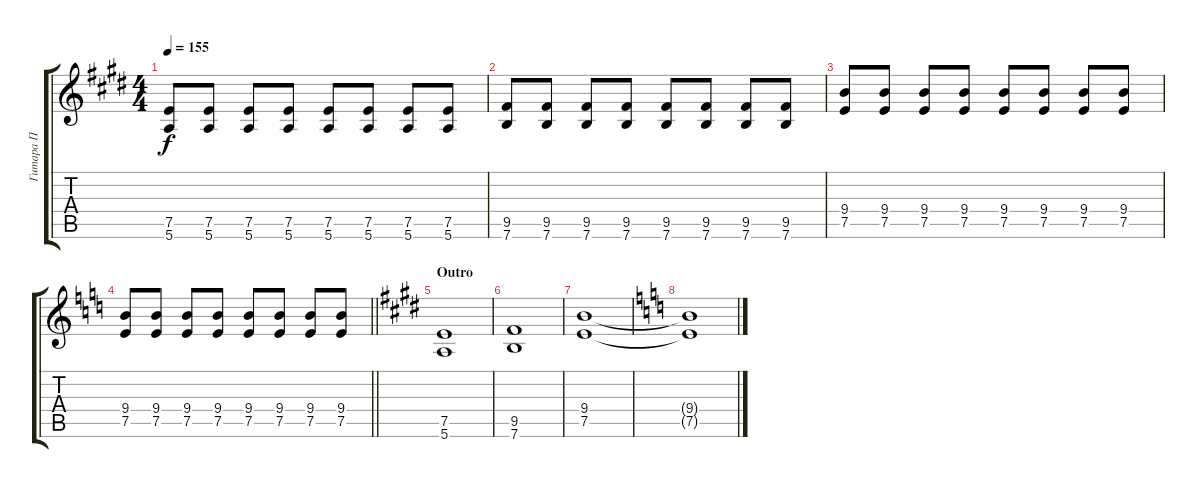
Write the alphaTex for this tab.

\track ("Гитара П" "Гитара П") {instrument acousticguitarsteel}
\staff {score tabs}
\tuning (E4 B3 G3 D3 A2 E2) {hide}
\ts (4 4)
\tempo 155
\clef g2
\ks e
(7.5 5.6).8{dy f} (7.5 5.6).8 (7.5 5.6).8 (7.5 5.6).8 (7.5 5.6).8 (7.5 5.6).8 (7.5 5.6).8 (7.5 5.6).8 |
(9.5 7.6).8 (9.5 7.6).8 (9.5 7.6).8 (9.5 7.6).8 (9.5 7.6).8 (9.5 7.6).8 (9.5 7.6).8 (9.5 7.6).8 |
(9.4 7.5).8 (9.4 7.5).8 (9.4 7.5).8 (9.4 7.5).8 (9.4 7.5).8 (9.4 7.5).8 (9.4 7.5).8 (9.4 7.5).8 |
\barLineRight lightlight
\ks c
(9.4 7.5).8 (9.4 7.5).8 (9.4 7.5).8 (9.4 7.5).8 (9.4 7.5).8 (9.4 7.5).8 (9.4 7.5).8 (9.4 7.5).8 |
\section ("" "Outro")
\ks e
(7.5 5.6).1 |
(9.5 7.6).1 |
(9.4 7.5).1 |
\ks c
(9.4{t} 7.5{t}).1
